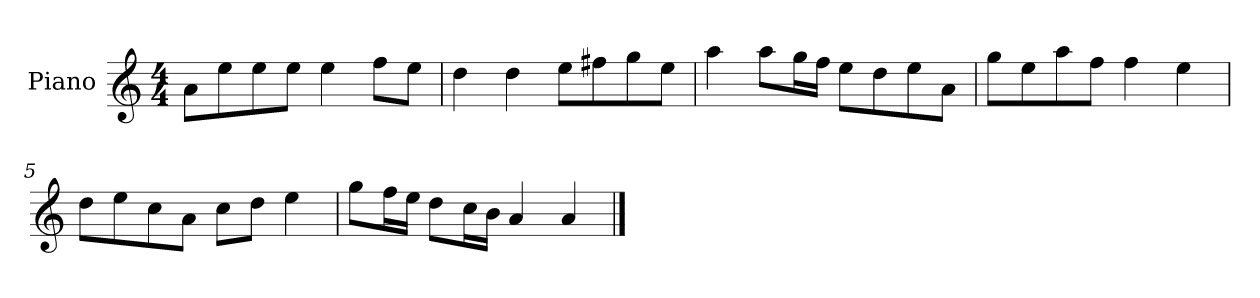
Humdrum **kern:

**kern
*part1
*staff1
*I"Piano
*I'P-no
*clefG2
*k[]
*M4/4
*MM90
=1
8a\L
8ee\
8ee\
8ee\J
4ee\
8ff\L
8ee\J
=2
4dd\
4dd\
8ee\L
8ff#X\
8gg\
8ee\J
=3
4aa\
8aa\L
16gg\L
16ff\JJ
8ee\L
8dd\
8ee\
8a\J
=4
8gg\L
8ee\
8aa\
8ff\J
4ff\
4ee\
=5
8dd\L
8ee\
8cc\
8a\J
8cc\L
8dd\J
4ee\
!!LO:LB:g=z
=6
8gg\L
16ff\L
16ee\JJ
8dd\L
16cc\L
16b\JJ
4a/
4a/
==
*-
